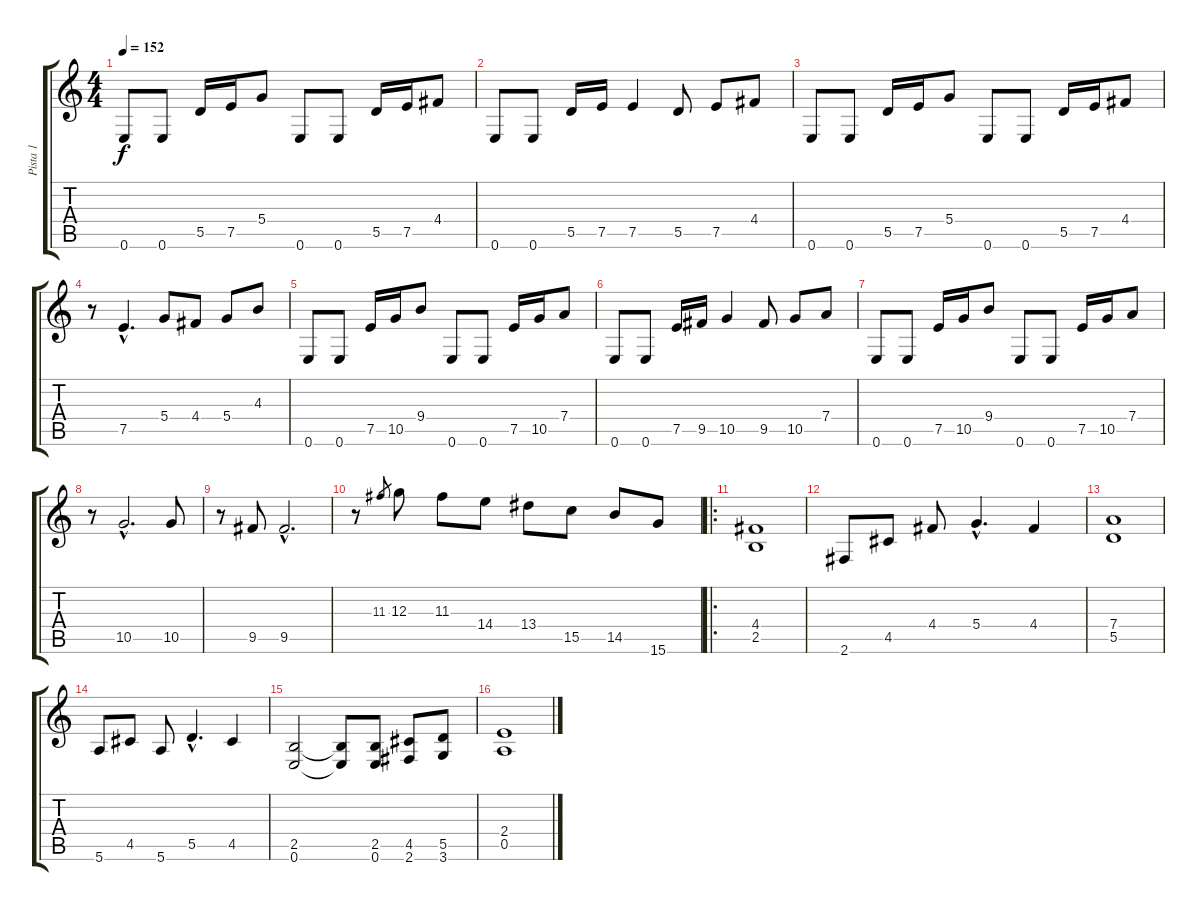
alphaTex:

\track ("Pista 1" "Pista 1") {instrument distortionguitar}
\staff {score tabs}
\tuning (E4 B3 G3 D3 A2 E2) {hide}
\ts (4 4)
\tempo 152
\clef g2
\ks c
0.6.8{dy f} 0.6.8 5.5.16 7.5.16 5.4.8 0.6.8 0.6.8 5.5.16 7.5.16 4.4.8 |
0.6.8 0.6.8 5.5.16 7.5.16 7.5.4 5.5.8 7.5.8 4.4.8 |
0.6.8 0.6.8 5.5.16 7.5.16 5.4.8 0.6.8 0.6.8 5.5.16 7.5.16 4.4.8 |
r.8 7.5{hac}.4{d} 5.4.8 4.4.8 5.4.8 4.3.8 |
0.6.8 0.6.8 7.5.16 10.5.16 9.4.8 0.6.8 0.6.8 7.5.16 10.5.16 7.4.8 |
0.6.8 0.6.8 7.5.16 9.5.16 10.5.4 9.5.8 10.5.8 7.4.8 |
0.6.8 0.6.8 7.5.16 10.5.16 9.4.8 0.6.8 0.6.8 7.5.16 10.5.16 7.4.8 |
r.8 10.5{hac}.2{d} 10.5.8 |
r.8 9.5.8 9.5{hac}.2{d} |
r.8 11.3.8{gr} 12.3.8 11.3.8 14.4.8 13.4.8 15.5.8 14.5.8 15.6.8 |
\ro
(4.4 2.5).1 |
2.6.8 4.5.8 4.4.8 5.4{hac}.4{d} 4.4.4 |
(7.4 5.5).1 |
5.6.8 4.5.8 5.6.8 5.5{hac}.4{d} 4.5.4 |
(2.5 0.6).2 (2.5{t} 0.6{t}).8 (2.5 0.6).8 (4.5 2.6).8 (5.5 3.6).8 |
(2.4 0.5).1
